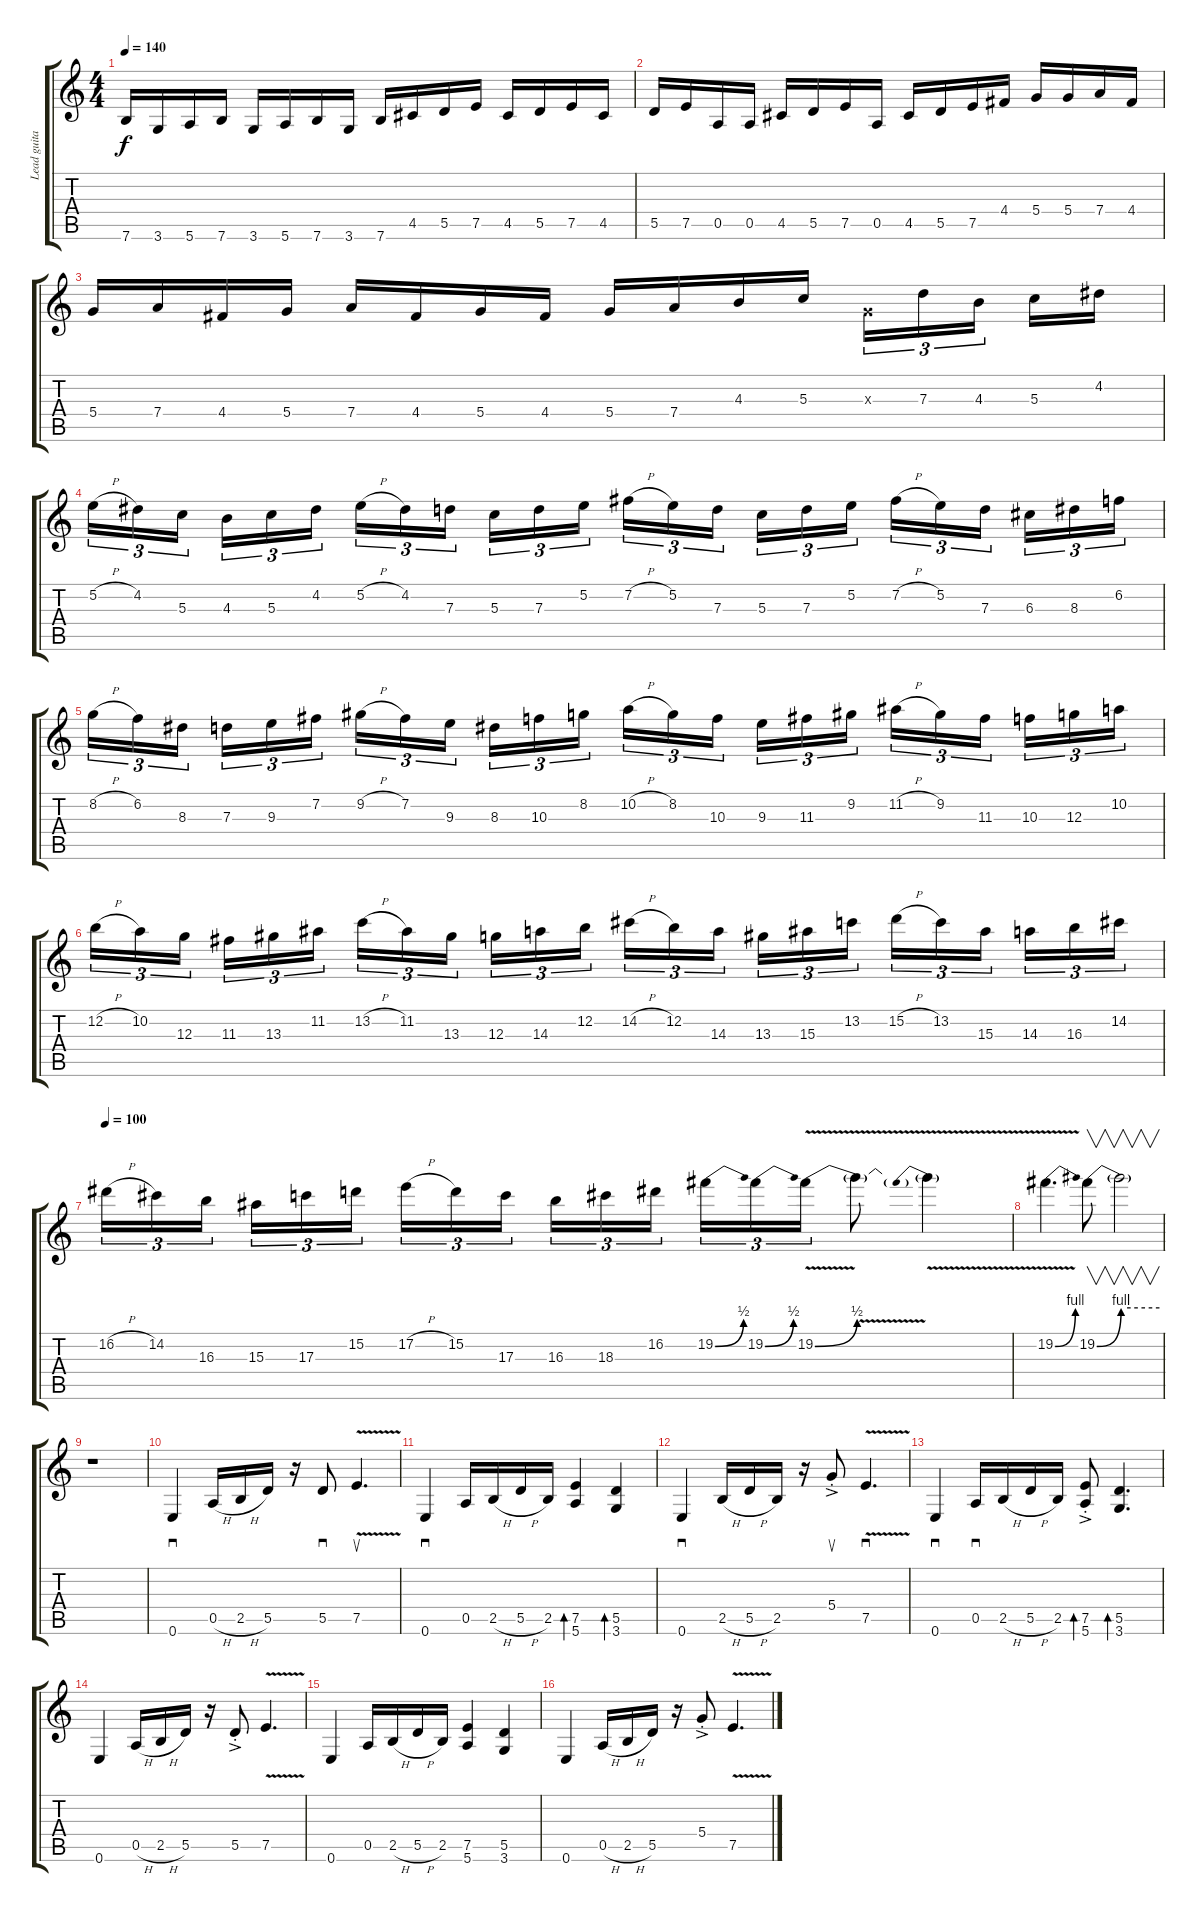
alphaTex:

\track ("Lead guitar" "Lead guita") {instrument distortionguitar}
\staff {score tabs}
\tuning (E4 B3 G3 D3 A2 E2) {hide}
\ts (4 4)
\tempo 140
\clef g2
\ks c
7.6.16{dy f} 3.6.16 5.6.16 7.6.16 3.6.16 5.6.16 7.6.16 3.6.16 7.6.16 4.5.16 5.5.16 7.5.16 4.5.16 5.5.16 7.5.16 4.5.16 |
5.5.16 7.5.16 0.5.16 0.5.16 4.5.16 5.5.16 7.5.16 0.5.16 4.5.16 5.5.16 7.5.16 4.4.16 5.4.16 5.4.16 7.4.16 4.4.16 |
5.4.16 7.4.16 4.4.16 5.4.16 7.4.16 4.4.16 5.4.16 4.4.16 5.4.16 7.4.16 4.3.16 5.3.16 0.3{x}.16{tu (3 2)} 7.3.16{tu (3 2)} 4.3.16{tu (3 2)} 5.3.16 4.2.16 |
5.2{h}.16{tu (3 2)} 4.2.16{tu (3 2)} 5.3.16{tu (3 2)} 4.3.16{tu (3 2)} 5.3.16{tu (3 2)} 4.2.16{tu (3 2)} 5.2{h}.16{tu (3 2)} 4.2.16{tu (3 2)} 7.3.16{tu (3 2)} 5.3.16{tu (3 2)} 7.3.16{tu (3 2)} 5.2.16{tu (3 2)} 7.2{h}.16{tu (3 2)} 5.2.16{tu (3 2)} 7.3.16{tu (3 2)} 5.3.16{tu (3 2)} 7.3.16{tu (3 2)} 5.2.16{tu (3 2)} 7.2{h}.16{tu (3 2)} 5.2.16{tu (3 2)} 7.3.16{tu (3 2)} 6.3.16{tu (3 2)} 8.3.16{tu (3 2)} 6.2.16{tu (3 2)} |
8.2{h}.16{tu (3 2)} 6.2.16{tu (3 2)} 8.3.16{tu (3 2)} 7.3.16{tu (3 2)} 9.3.16{tu (3 2)} 7.2.16{tu (3 2)} 9.2{h}.16{tu (3 2)} 7.2.16{tu (3 2)} 9.3.16{tu (3 2)} 8.3.16{tu (3 2)} 10.3.16{tu (3 2)} 8.2.16{tu (3 2)} 10.2{h}.16{tu (3 2)} 8.2.16{tu (3 2)} 10.3.16{tu (3 2)} 9.3.16{tu (3 2)} 11.3.16{tu (3 2)} 9.2.16{tu (3 2)} 11.2{h}.16{tu (3 2)} 9.2.16{tu (3 2)} 11.3.16{tu (3 2)} 10.3.16{tu (3 2)} 12.3.16{tu (3 2)} 10.2.16{tu (3 2)} |
12.2{h}.16{tu (3 2)} 10.2.16{tu (3 2)} 12.3.16{tu (3 2)} 11.3.16{tu (3 2)} 13.3.16{tu (3 2)} 11.2.16{tu (3 2)} 13.2{h}.16{tu (3 2)} 11.2.16{tu (3 2)} 13.3.16{tu (3 2)} 12.3.16{tu (3 2)} 14.3.16{tu (3 2)} 12.2.16{tu (3 2)} 14.2{h}.16{tu (3 2)} 12.2.16{tu (3 2)} 14.3.16{tu (3 2)} 13.3.16{tu (3 2)} 15.3.16{tu (3 2)} 13.2.16{tu (3 2)} 15.2{h}.16{tu (3 2)} 13.2.16{tu (3 2)} 15.3.16{tu (3 2)} 14.3.16{tu (3 2)} 16.3.16{tu (3 2)} 14.2.16{tu (3 2)} |
\tempo 100
16.2{h}.16{tu (3 2)} 14.2.16{tu (3 2)} 16.3.16{tu (3 2)} 15.3.16{tu (3 2)} 17.3.16{tu (3 2)} 15.2.16{tu (3 2)} 17.2{h}.16{tu (3 2)} 15.2.16{tu (3 2)} 17.3.16{tu (3 2)} 16.3.16{tu (3 2)} 18.3.16{tu (3 2)} 16.2.16{tu (3 2)} 19.2{be (bend 0 0 60 2)}.16{tu (3 2)} 19.2{be (bend 0 0 60 2)}.16{tu (3 2)} 19.2{be (bend 0 0 60 2) v}.16{tu (3 2)} 19.2{v t}.8 19.2{be (prebend 0 2 60 2) v t}.4 |
19.2{be (bend 0 0 60 4) v}.4{d} 19.2{be (bend 0 0 60 4)}.8{v} 19.2{be (hold 0 4 60 4) t}.2{v} |
r.1 |
0.6.4{sd} 0.5{h}.16 2.5{h}.16 5.5.16 r.16 5.5.8{sd} 7.5{v}.4{d su} |
0.6.4{sd} 0.5.16 2.5{h}.16 5.5{h}.16 2.5.16 (7.5 5.6).4{bd 30} (5.5 3.6).4{bd 30} |
0.6.4{sd} 2.5{h}.16 5.5{h}.16 2.5.16 r.16 5.4{ac st}.8{su} 7.5{v}.4{d sd} |
0.6.4{sd} 0.5.16{sd} 2.5{h}.16 5.5{h}.16 2.5.16 (7.5{ac st} 5.6{ac st}).8{bd 30} (5.5 3.6).4{d bd 30} |
0.6.4 0.5{h}.16 2.5{h}.16 5.5.16 r.16 5.5{ac st}.8 7.5{v}.4{d} |
0.6.4 0.5.16 2.5{h}.16 5.5{h}.16 2.5.16 (7.5 5.6).4 (5.5 3.6).4 |
0.6.4 0.5{h}.16 2.5{h}.16 5.5.16 r.16 5.4{ac st}.8 7.5{v}.4{d}
